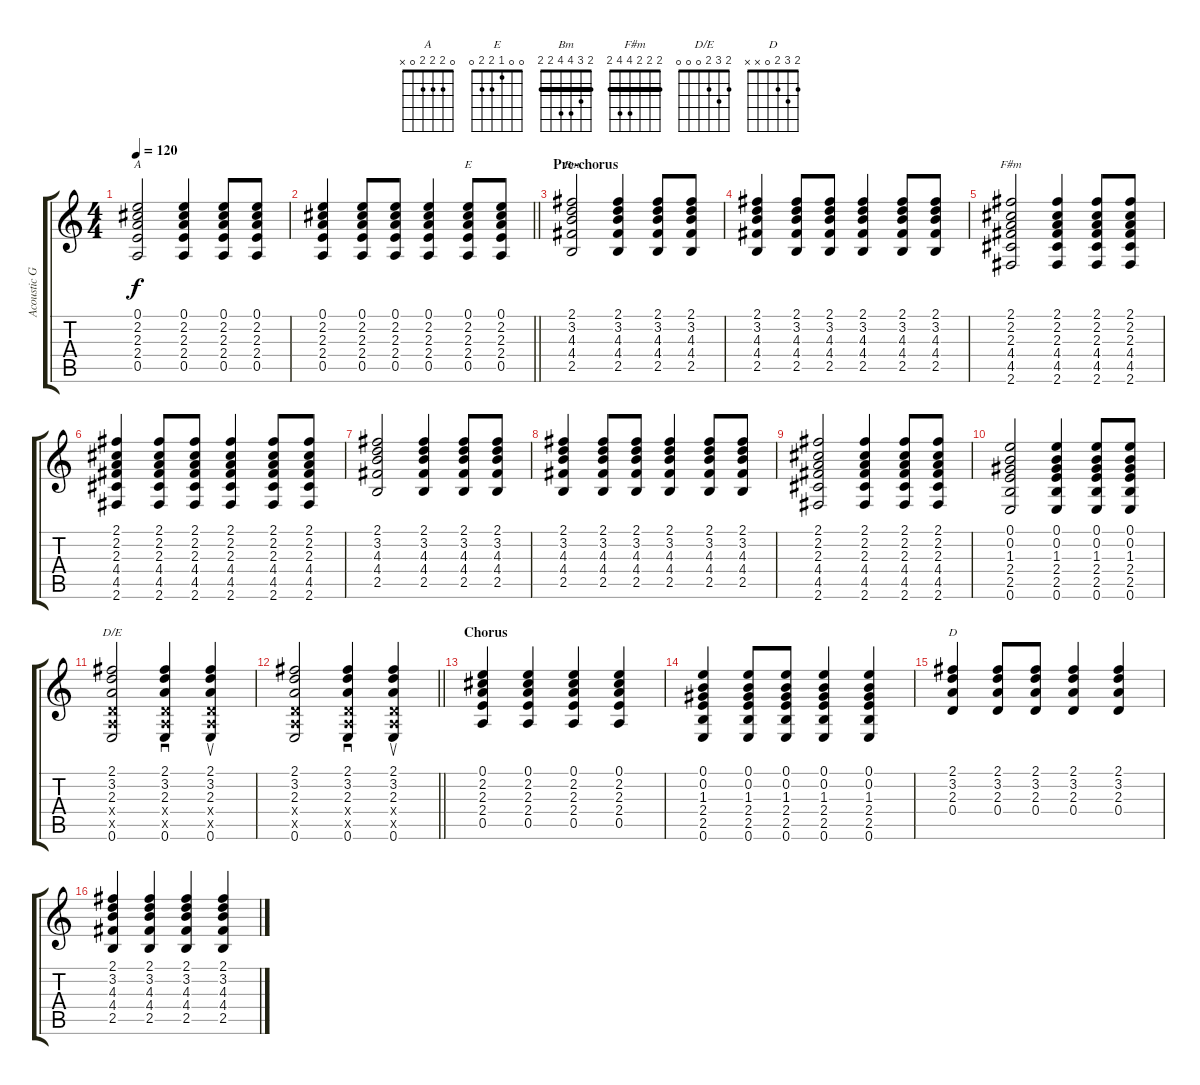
\track ("Acoustic Gtr" "Acoustic G") {instrument acousticguitarnylon}
\staff {score tabs}
\tuning (E4 B3 G3 D3 A2 E2) {hide}
\chord ("A" 0 2 2 2 0 x)
\chord ("E" 0 0 1 2 2 0)
\chord ("Bm" 2 3 4 4 2 2) {barre 2}
\chord ("F#m" 2 2 2 4 4 2) {barre 2}
\chord ("D/E" 2 3 2 0 0 0)
\chord ("D" 2 3 2 0 x x)
\ts (4 4)
\tempo 120
\clef g2
\ks c
(0.1 2.2 2.3 2.4 0.5).2{ch "A" dy f} (0.1 2.2 2.3 2.4 0.5).4 (0.1 2.2 2.3 2.4 0.5).8 (0.1 2.2 2.3 2.4 0.5).8 |
\barLineRight lightlight
(0.1 2.2 2.3 2.4 0.5).4 (0.1 2.2 2.3 2.4 0.5).8 (0.1 2.2 2.3 2.4 0.5).8 (0.1 2.2 2.3 2.4 0.5).4 (0.1 2.2 2.3 2.4 0.5).8{ch "E"} (0.1 2.2 2.3 2.4 0.5).8 |
\section ("" "Pre-chorus")
(2.1 3.2 4.3 4.4 2.5).2{ch "Bm"} (2.1 3.2 4.3 4.4 2.5).4 (2.1 3.2 4.3 4.4 2.5).8 (2.1 3.2 4.3 4.4 2.5).8 |
(2.1 3.2 4.3 4.4 2.5).4 (2.1 3.2 4.3 4.4 2.5).8 (2.1 3.2 4.3 4.4 2.5).8 (2.1 3.2 4.3 4.4 2.5).4 (2.1 3.2 4.3 4.4 2.5).8 (2.1 3.2 4.3 4.4 2.5).8 |
(2.1 2.2 2.3 4.4 4.5 2.6).2{ch "F#m"} (2.1 2.2 2.3 4.4 4.5 2.6).4 (2.1 2.2 2.3 4.4 4.5 2.6).8 (2.1 2.2 2.3 4.4 4.5 2.6).8 |
(2.1 2.2 2.3 4.4 4.5 2.6).4 (2.1 2.2 2.3 4.4 4.5 2.6).8 (2.1 2.2 2.3 4.4 4.5 2.6).8 (2.1 2.2 2.3 4.4 4.5 2.6).4 (2.1 2.2 2.3 4.4 4.5 2.6).8 (2.1 2.2 2.3 4.4 4.5 2.6).8 |
(2.1 3.2 4.3 4.4 2.5).2 (2.1 3.2 4.3 4.4 2.5).4 (2.1 3.2 4.3 4.4 2.5).8 (2.1 3.2 4.3 4.4 2.5).8 |
(2.1 3.2 4.3 4.4 2.5).4 (2.1 3.2 4.3 4.4 2.5).8 (2.1 3.2 4.3 4.4 2.5).8 (2.1 3.2 4.3 4.4 2.5).4 (2.1 3.2 4.3 4.4 2.5).8 (2.1 3.2 4.3 4.4 2.5).8 |
(2.1 2.2 2.3 4.4 4.5 2.6).2 (2.1 2.2 2.3 4.4 4.5 2.6).4 (2.1 2.2 2.3 4.4 4.5 2.6).8 (2.1 2.2 2.3 4.4 4.5 2.6).8 |
(0.1 0.2 1.3 2.4 2.5 0.6).2 (0.1 0.2 1.3 2.4 2.5 0.6).4 (0.1 0.2 1.3 2.4 2.5 0.6).8 (0.1 0.2 1.3 2.4 2.5 0.6).8 |
(2.1 3.2 2.3 0.4{x} 0.5{x} 0.6).2{ch "D/E"} (2.1 3.2 2.3 0.4{x} 0.5{x} 0.6).4{sd} (2.1 3.2 2.3 0.4{x} 0.5{x} 0.6).4{su} |
\barLineRight lightlight
(2.1 3.2 2.3 0.4{x} 0.5{x} 0.6).2 (2.1 3.2 2.3 0.4{x} 0.5{x} 0.6).4{sd} (2.1 3.2 2.3 0.4{x} 0.5{x} 0.6).4{su} |
\section ("" "Chorus")
(0.1 2.2 2.3 2.4 0.5).4 (0.1 2.2 2.3 2.4 0.5).4 (0.1 2.2 2.3 2.4 0.5).4 (0.1 2.2 2.3 2.4 0.5).4 |
(0.1 0.2 1.3 2.4 2.5 0.6).4 (0.1 0.2 1.3 2.4 2.5 0.6).8 (0.1 0.2 1.3 2.4 2.5 0.6).8 (0.1 0.2 1.3 2.4 2.5 0.6).4 (0.1 0.2 1.3 2.4 2.5 0.6).4 |
(2.1 3.2 2.3 0.4).4{ch "D"} (2.1 3.2 2.3 0.4).8 (2.1 3.2 2.3 0.4).8 (2.1 3.2 2.3 0.4).4 (2.1 3.2 2.3 0.4).4 |
(2.1 3.2 4.3 4.4 2.5).4 (2.1 3.2 4.3 4.4 2.5).4 (2.1 3.2 4.3 4.4 2.5).4 (2.1 3.2 4.3 4.4 2.5).4
